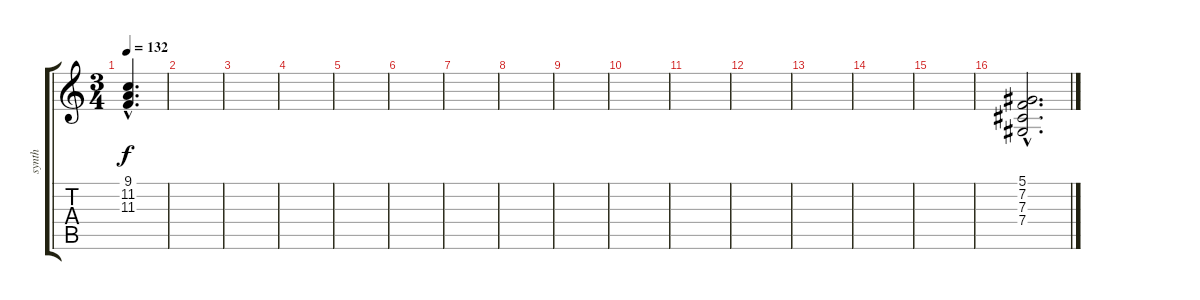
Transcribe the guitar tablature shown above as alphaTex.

\track ("synth" "synth") {instrument stringensemble1}
\staff {score tabs}
\tuning (Eb4 Bb3 Gb3 Db3 Ab2 Eb2) {hide}
\ts (3 4)
\tempo 132
\clef g2
\ks c
(9.1{hac} 11.2{hac} 11.3{hac}).4{d dy f} |
|
|
|
|
|
|
|
|
|
|
|
|
|
|
(5.1{hac} 7.2{hac} 7.3{hac} 7.4{hac}).2{d}
